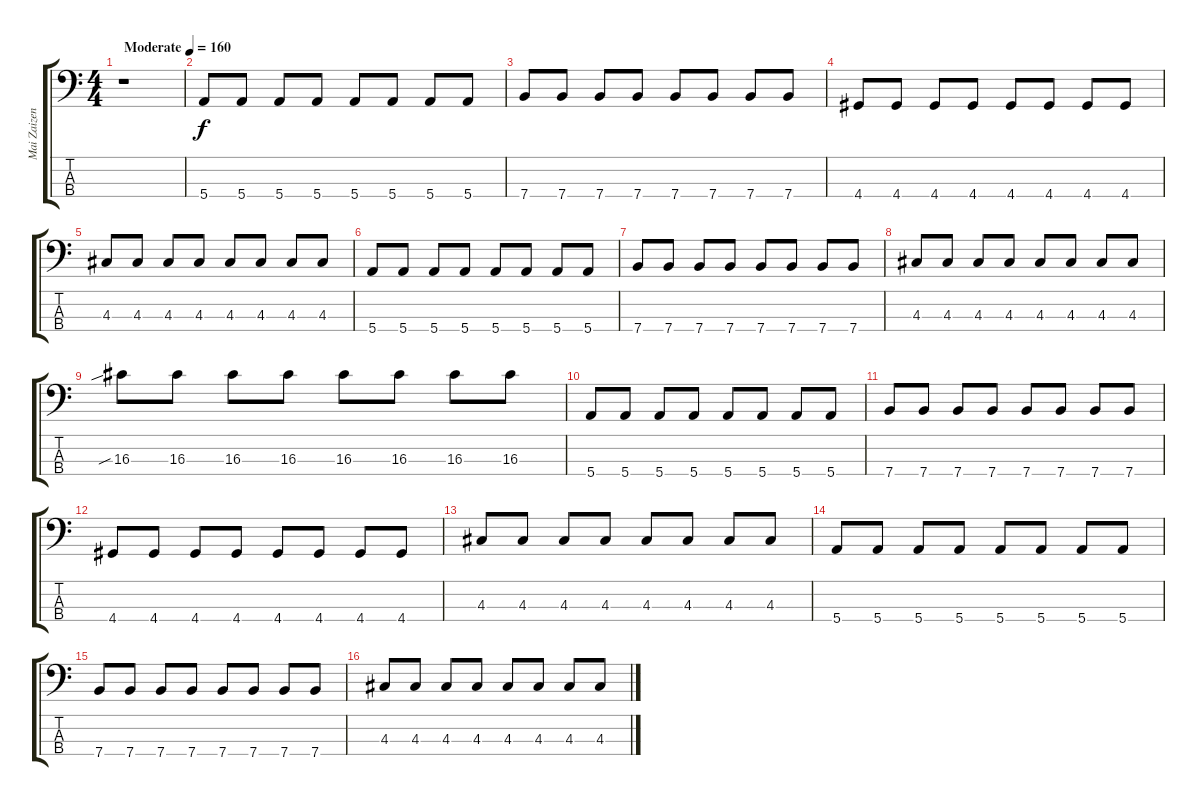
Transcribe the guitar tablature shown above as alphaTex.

\track ("Mai Zaizen (Bass)" "Mai Zaizen") {instrument electricbassfinger}
\staff {score tabs}
\tuning (G2 D2 A1 E1) {hide}
\ts (4 4)
\tempo (160 "Moderate")
\clef f4
\ks c
r.1{dy f instrument electricbassfinger} |
5.4.8 5.4.8 5.4.8 5.4.8 5.4.8 5.4.8 5.4.8 5.4.8 |
7.4.8 7.4.8 7.4.8 7.4.8 7.4.8 7.4.8 7.4.8 7.4.8 |
4.4.8 4.4.8 4.4.8 4.4.8 4.4.8 4.4.8 4.4.8 4.4.8 |
4.3.8 4.3.8 4.3.8 4.3.8 4.3.8 4.3.8 4.3.8 4.3.8 |
5.4.8 5.4.8 5.4.8 5.4.8 5.4.8 5.4.8 5.4.8 5.4.8 |
7.4.8 7.4.8 7.4.8 7.4.8 7.4.8 7.4.8 7.4.8 7.4.8 |
4.3.8 4.3.8 4.3.8 4.3.8 4.3.8 4.3.8 4.3.8 4.3.8 |
16.3{sib}.8 16.3.8 16.3.8 16.3.8 16.3.8 16.3.8 16.3.8 16.3.8 |
5.4.8 5.4.8 5.4.8 5.4.8 5.4.8 5.4.8 5.4.8 5.4.8 |
7.4.8 7.4.8 7.4.8 7.4.8 7.4.8 7.4.8 7.4.8 7.4.8 |
4.4.8 4.4.8 4.4.8 4.4.8 4.4.8 4.4.8 4.4.8 4.4.8 |
4.3.8 4.3.8 4.3.8 4.3.8 4.3.8 4.3.8 4.3.8 4.3.8 |
5.4.8 5.4.8 5.4.8 5.4.8 5.4.8 5.4.8 5.4.8 5.4.8 |
7.4.8 7.4.8 7.4.8 7.4.8 7.4.8 7.4.8 7.4.8 7.4.8 |
4.3.8 4.3.8 4.3.8 4.3.8 4.3.8 4.3.8 4.3.8 4.3.8
